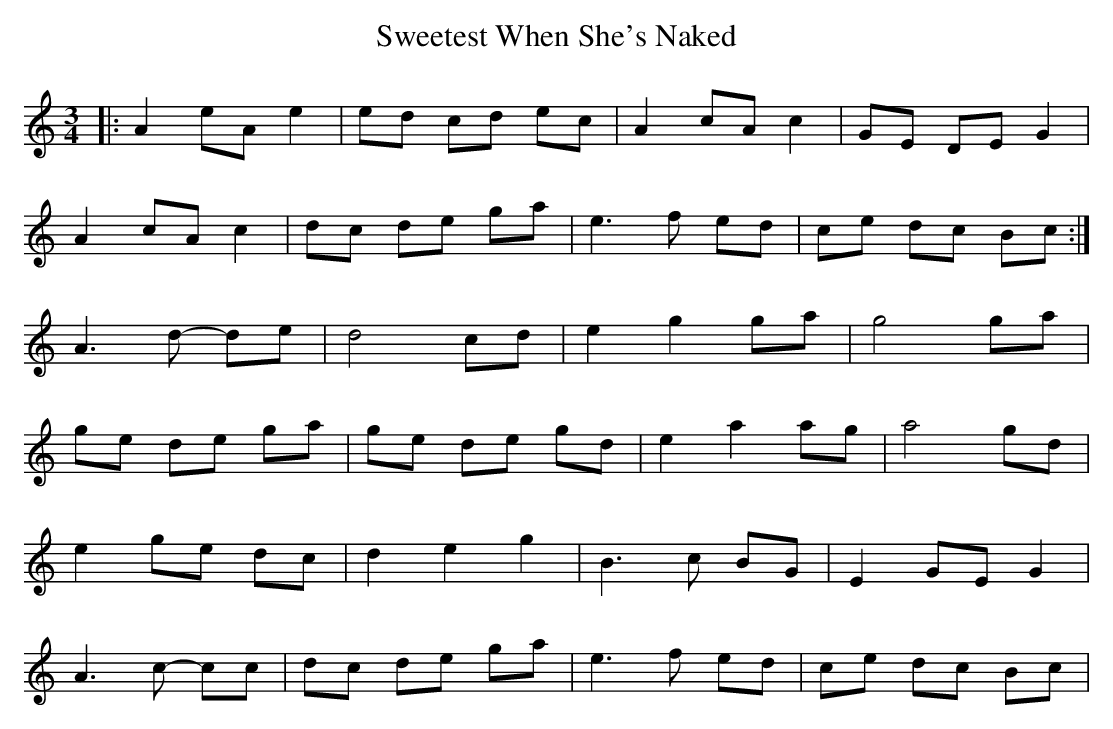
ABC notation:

X:1
T: Sweetest When She's Naked
M: 3/4
L: 1/8
K: Amin
|:A2eAe2|ed cd ec|A2cA c2|GE DE G2|
A2cAc2|dc de ga|e3f ed|ce dc Bc:|
A3d- de|d4cd|e2g2ga|g4ga|
ge de ga|ge de gd|e2a2ag|a4gd|
e2ge dc|d2e2g2|B3c BG|E2 GE G2|
A3c- cc|dc de ga|e3f ed|ce dc Bc|
